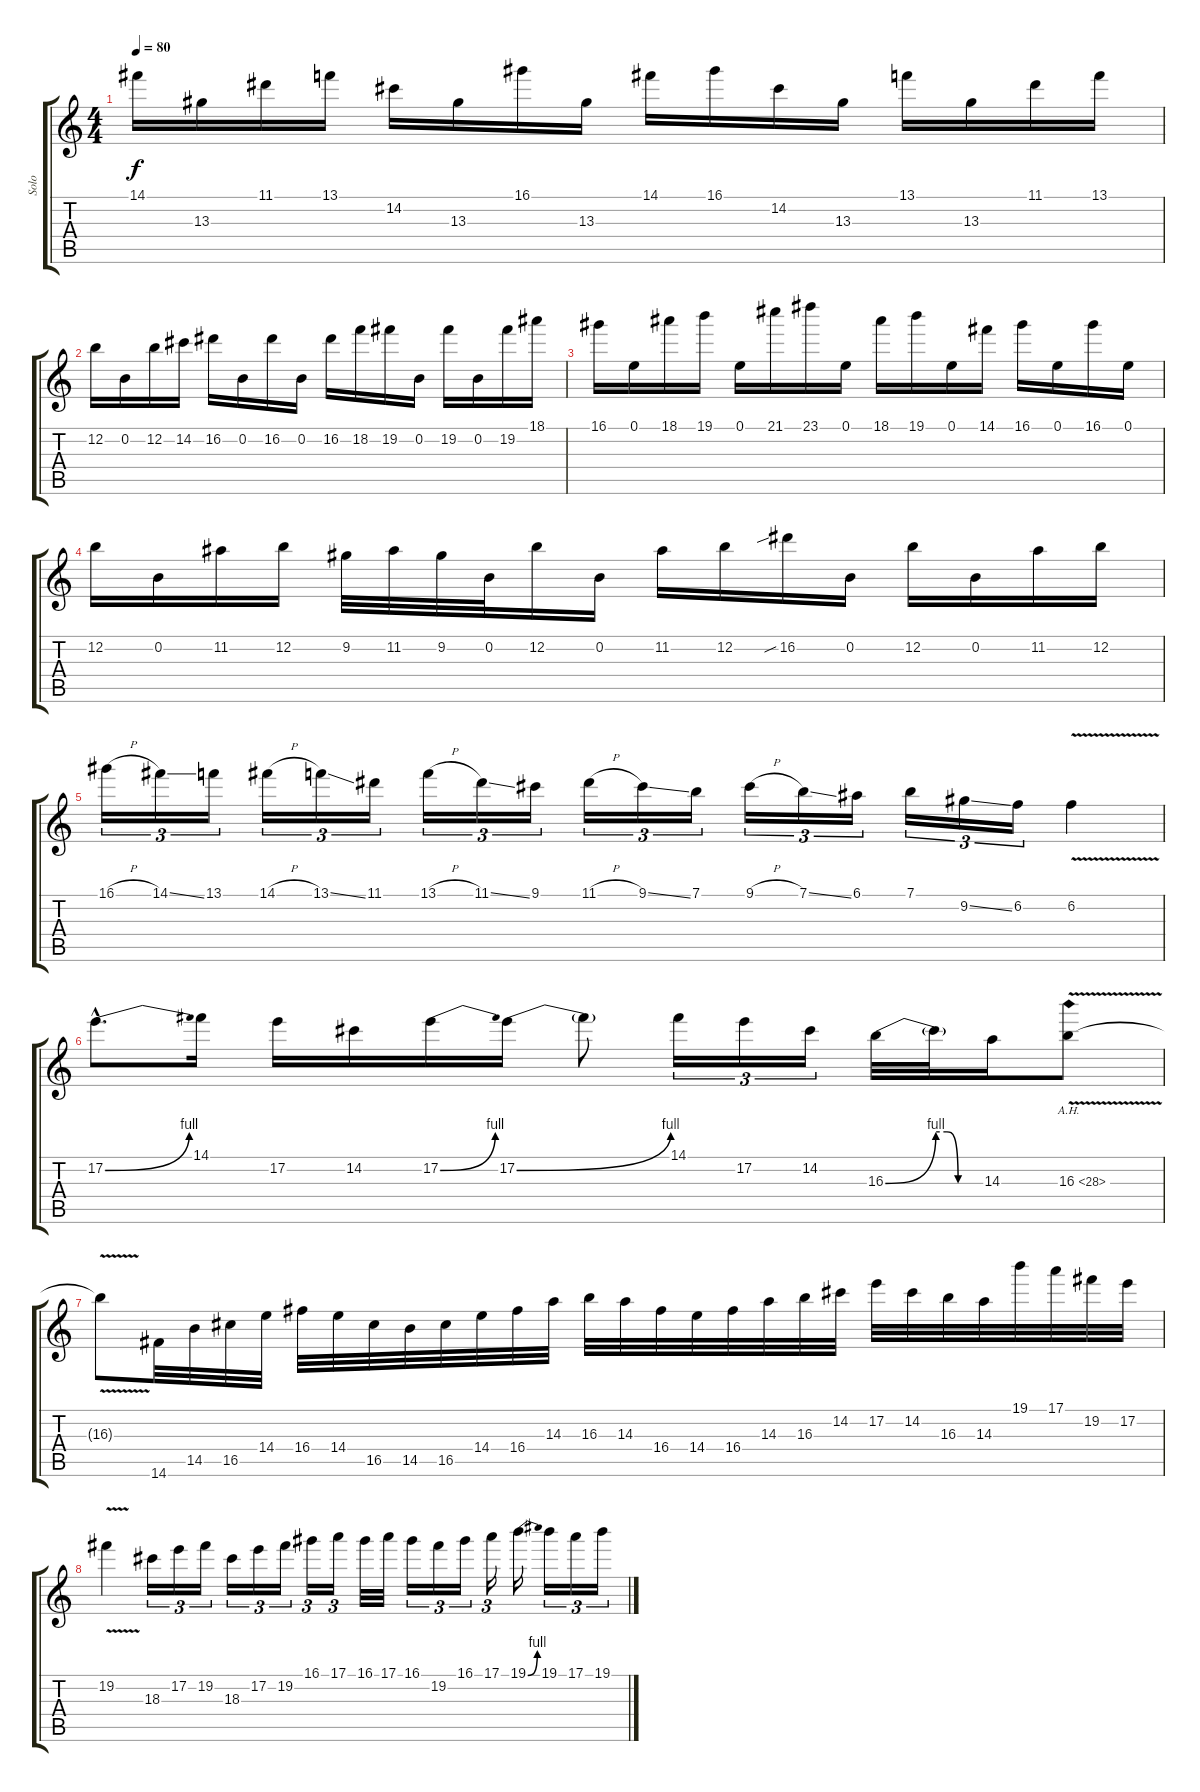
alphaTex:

\track ("Solo" "Solo") {instrument distortionguitar}
\staff {score tabs}
\tuning (E4 B3 G3 D3 A2 E2) {hide}
\ts (4 4)
\tempo 80
\clef g2
\ks c
14.1.16{dy f} 13.3.16 11.1.16 13.1.16 14.2.16 13.3.16 16.1.16 13.3.16 14.1.16 16.1.16 14.2.16 13.3.16 13.1.16 13.3.16 11.1.16 13.1.16 |
12.2.16 0.2.16 12.2.16 14.2.16 16.2.16 0.2.16 16.2.16 0.2.16 16.2.16 18.2.16 19.2.16 0.2.16 19.2.16 0.2.16 19.2.16 18.1.16 |
16.1.16 0.1.16 18.1.16 19.1.16 0.1.16 21.1.16 23.1.16 0.1.16 18.1.16 19.1.16 0.1.16 14.1.16 16.1.16 0.1.16 16.1.16 0.1.16 |
12.2.16 0.2.16 11.2.16 12.2.16 9.2.32 11.2.32 9.2.32 0.2.32 12.2.16 0.2.16 11.2.16 12.2.16 16.2{sib}.16 0.2.16 12.2.16 0.2.16 11.2.16 12.2.16 |
16.1{h}.16{tu (3 2)} 14.1{ss}.16{tu (3 2)} 13.1.16{tu (3 2)} 14.1{h}.16{tu (3 2)} 13.1{ss}.16{tu (3 2)} 11.1.16{tu (3 2)} 13.1{h}.16{tu (3 2)} 11.1{ss}.16{tu (3 2)} 9.1.16{tu (3 2)} 11.1{h}.16{tu (3 2)} 9.1{ss}.16{tu (3 2)} 7.1.16{tu (3 2)} 9.1{h}.16{tu (3 2)} 7.1{ss}.16{tu (3 2)} 6.1.16{tu (3 2)} 7.1.16{tu (3 2)} 9.2{ss}.16{tu (3 2)} 6.2.16{tu (3 2)} 6.2{v}.4 |
17.2{be (bend 0 0 60 4) hac}.8{d} 14.1.16 17.2.16 14.2.16 17.2{be (bend 0 0 60 4)}.16 17.2{be (bend 0 0 60 4)}.16 17.2{t}.8 14.1.16{tu (3 2)} 17.2.16{tu (3 2)} 14.2.16{tu (3 2)} 16.3{be (bend 0 0 60 4)}.32 16.3{be (custom 0 4 15 4 30 0 60 0) t}.32 14.3.16 16.3{ah 12 v}.8 |
16.3{t}.8 14.6.32 14.5.32 16.5.32 14.4.32 16.4.32 14.4.32 16.5.32 14.5.32 16.5.32 14.4.32 16.4.32 14.3.32 16.3.32 14.3.32 16.4.32 14.4.32 16.4.32 14.3.32 16.3.32 14.2.32 17.2.32 14.2.32 16.3.32 14.3.32 19.1.32 17.1.32 19.2.32 17.2.32 |
19.2{v}.4 18.3.16{tu (3 2)} 17.2.16{tu (3 2)} 19.2.16{tu (3 2)} 18.3.16{tu (3 2)} 17.2.16{tu (3 2)} 19.2.16{tu (3 2)} 16.1.16{tu (3 2)} 17.1.16{tu (3 2)} 16.1.32 17.1.32 16.1.16{tu (3 2)} 19.2.16{tu (3 2)} 16.1.16{tu (3 2)} 17.1.16{tu (3 2)} 19.1{be (bend 0 0 60 4)}.16 19.1.16{tu (3 2)} 17.1.16{tu (3 2)} 19.1.16{tu (3 2)}
